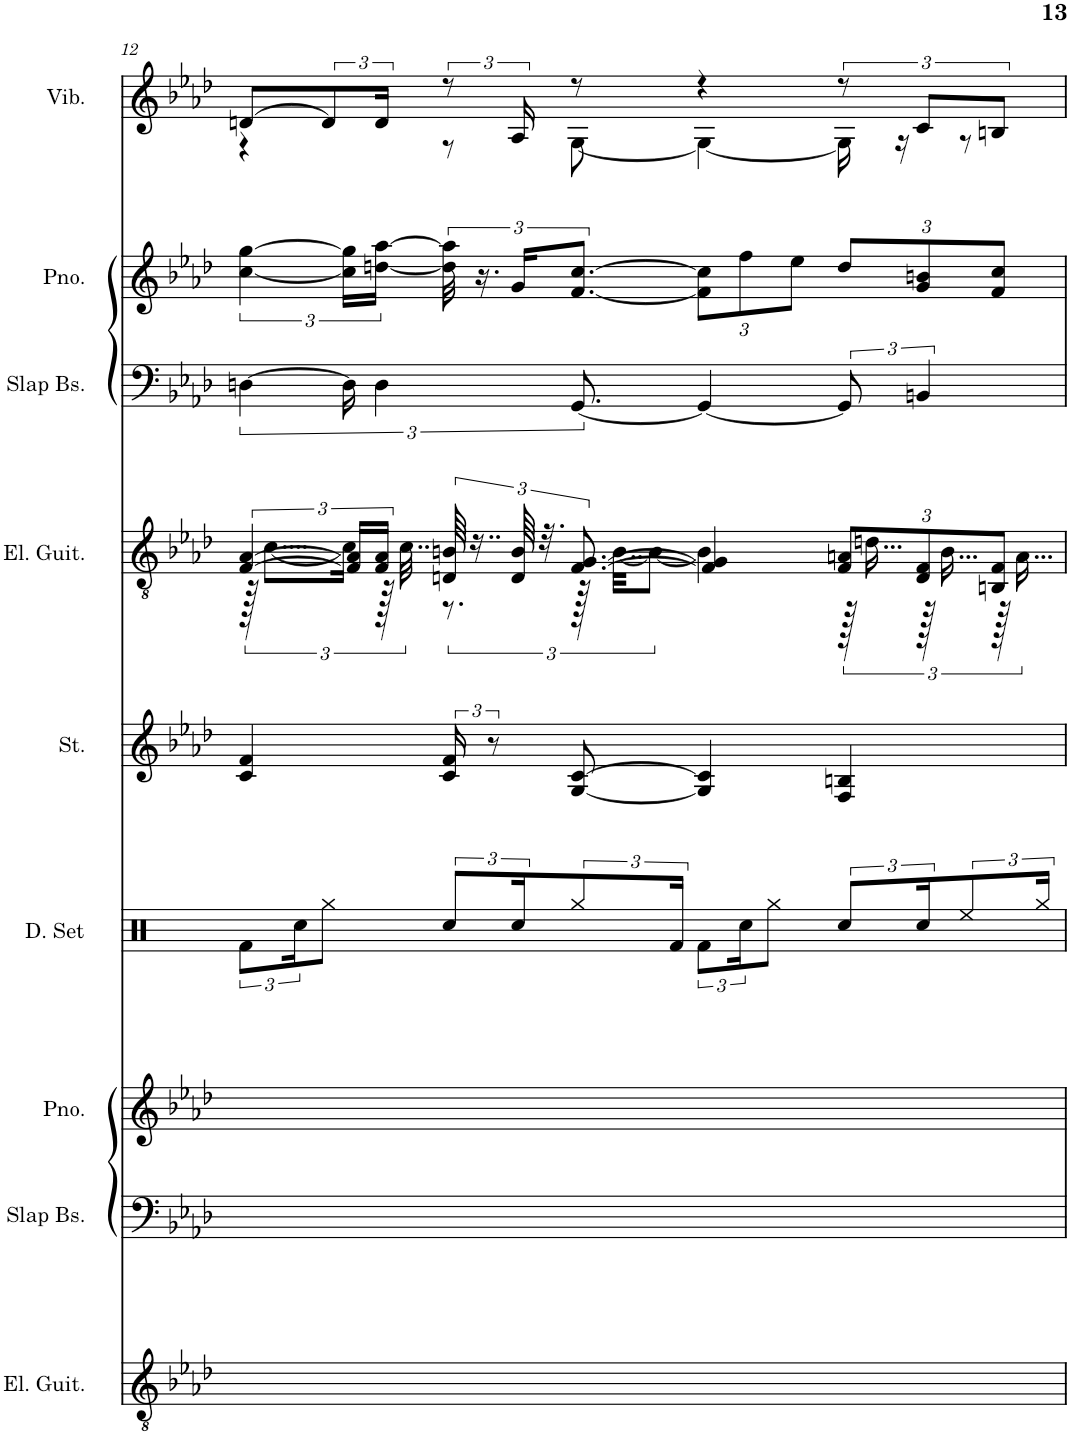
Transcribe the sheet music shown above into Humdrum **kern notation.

**kern	**kern	**kern	**kern	**kern	**kern	**kern	**kern
*part8	*part7	*part6	*part5	*part4	*part3	*part2	*part1
*staff8	*staff7	*staff6	*staff5	*staff4	*staff3	*staff2	*staff1
*I"Electric Guitar	*I"Slap Bass	*I"Grand Piano	*I"Strings	*I"Electric Guitar	*I"Slap Bass	*I"Grand Piano	*I"Vibraphone
*I'El. Guit.	*I'Slap Bs.	*I'Pno.	*I'St.	*I'El. Guit.	*I'Slap Bs.	*I'Pno.	*I'Vib.
!!LO:PB:g=z
*clefGv2	*clefF4	*clefG2	*clefG2	*clefGv2	*clefF4	*clefG2	*clefG2
*	*Trd7c12	*	*	*	*Trd7c12	*	*
*k[b-e-a-d-]	*k[b-e-a-d-]	*k[b-e-a-d-]	*k[b-e-a-d-]	*k[b-e-a-d-]	*k[b-e-a-d-]	*k[b-e-a-d-]	*k[b-e-a-d-]
*M4/4	*M4/4	*M4/4	*M4/4	*M4/4	*M4/4	*M4/4	*M4/4
=12	=12	=12	=12	=12	=12	=12	=12
*^	*^	*^	*	*^	*	*	*^
*	*	*	*	*	*^	*	*	*	*	*	*	*
4c	5F	4E-]	4Dn	1ryy	4gg	4ee-]	4c/ 4f/	[6F/ [6A-/	192r	[6Dn\	[6cc\ [6gg\	[8dn/L	4r
.	.	.	.	.	.	.	.	.	[12....c\L	.	.	.	.
.	.	.	.	.	.	.	.	.	.	.	.	12d/]	.
.	.	.	.	.	.	.	.	24F/] 24A-/]LL	24c\Jk]	24D\]	24cc\] 24gg\]LL	.	.
.	5F'	.	.	.	.	.	.	.	.	.	.	.	.
.	.	.	.	.	.	.	.	24F/ 24A-/JJ	192r	6D\	[24ddn\ [24aa-\JJ	24d/Jk	.
.	.	.	.	.	.	.	.	.	48..c\	.	.	.	.
12c	.	4ryy	6D	.	8aa-'L	4ryy	24c/ 24f/	96Dn/ 96Bn/	12.r	.	48dd\] 48aa-\]	12r	8r
.	.	.	.	.	.	.	.	24..r	.	.	.	.	.
.	.	.	.	.	.	.	.	.	.	.	24.r	.	.
.	.	.	.	.	.	.	12r	.	.	.	.	.	.
12ryy	.	.	.	.	.	.	.	96D/ 96B/	.	.	24g/KL	24A-/	.
.	.	.	.	.	.	.	.	48.r	.	.	.	.	.
.	.	.	.	.	24gK	.	[8G/ [8c/	[12.F/ [12.G/	192r	[12.GG/	[12.f/ [12.cc/J	8r	[8G\
.	.	.	.	.	.	.	.	.	[48..B\KKL	.	.	.	.
.	5%2F	.	.	.	.	.	.	.	.	.	.	.	.
[12Bn	.	.	[12GG	.	[12ccJ	.	.	.	12B\J_	.	.	.	.
*	*	*	*	*	*	*	*	*	*	*	*Xbrackettup	*	*
4B]	.	4ryy	2GG]	.	8ccL]	4ryy	4G/] 4c/]	4F/] 4G/]	4B\]	4GG/_	12f\] 12cc\]L	4r	4G\_
.	.	.	.	.	.	.	.	.	.	.	12ff\	.	.
.	.	.	.	.	16ffL	.	.	.	.	.	.	.	.
.	.	.	.	.	.	.	.	.	.	.	12ee-\J	.	.
.	.	.	.	.	[16ee-JJ	.	.	.	.	.	.	.	.
*	*	*	*	*	*	*	*	*Xbrackettup	*brackettup	*	*	*	*
8FL	.	8ryy	.	.	16ee-LL]	8ryy	4F/ 4Bn/	12F/ 12An/L	192r	12GG/]	12dd/L	12r	16G\]
.	.	.	.	.	.	.	.	.	24...dn\	.	.	.	.
.	5dn'	.	.	.	.	.	.	.	.	.	.	.	.
.	.	.	.	.	16ddnJ	.	.	.	.	.	.	.	16r
.	.	.	.	.	.	.	.	12D/ 12F/	192r	6BBn/	12g/ 12bn/	12c/L	.
.	.	.	.	.	.	.	.	.	24...B\	.	.	.	.
16Dn 16BL	.	[8BBn	.	.	8bn'J	16ryy	.	.	.	.	.	.	8r
.	.	.	.	.	.	.	.	12BBn/ 12F/J	192r	.	12f/ 12cc/J	12Bn/J	.
.	.	.	.	.	.	.	.	.	24...A\	.	.	.	.
16BBn 16A-JJ	.	.	.	.	.	[16cc	.	.	.	.	.	.	.
*v	*v	*	*	*v	*v	*v	*	*v	*v	*	*	*v	*v
*	*v	*v	*	*	*	*	*	*
=	=	=	=	=	=	=	=
*-	*-	*-	*-	*-	*-	*-	*-
